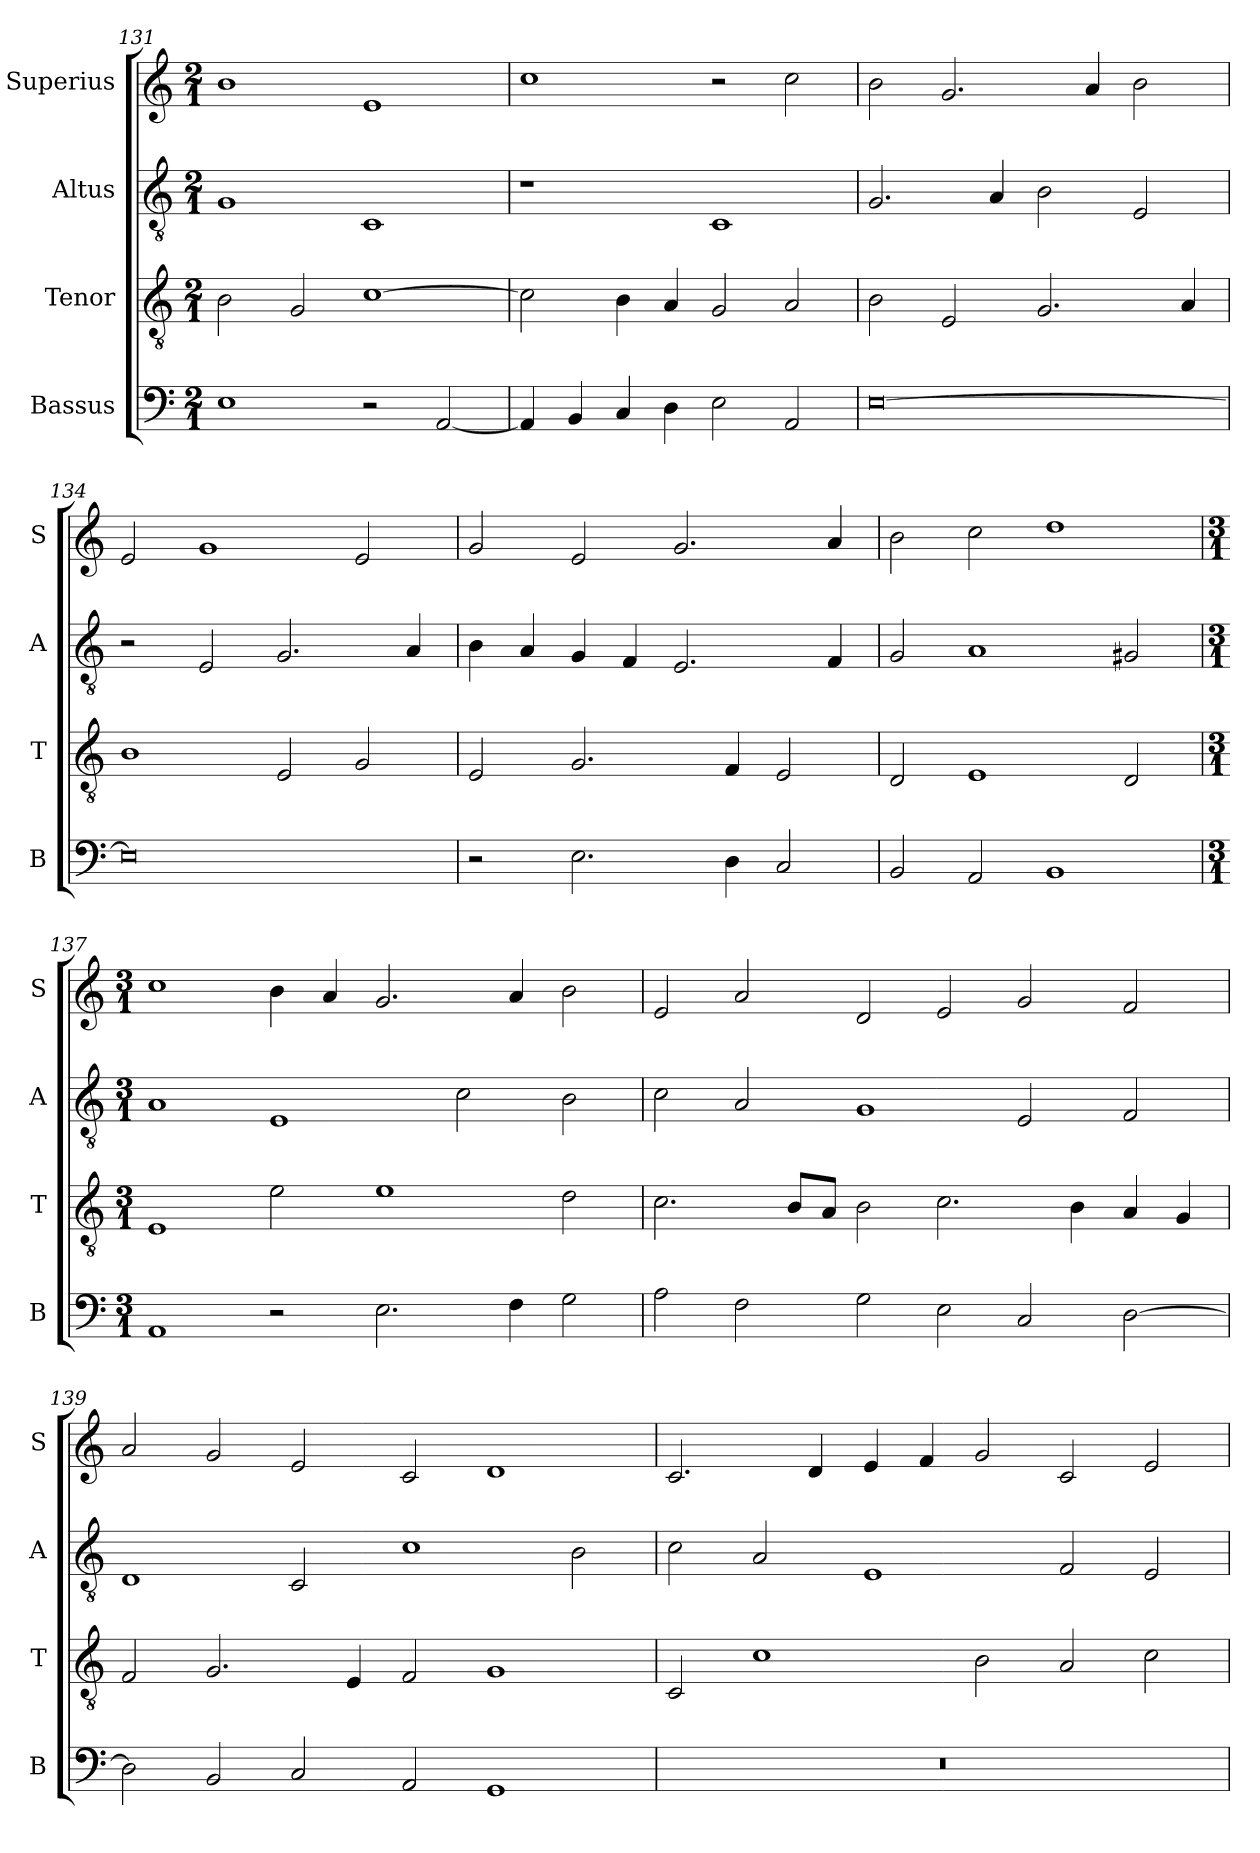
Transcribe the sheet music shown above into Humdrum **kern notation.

**kern	**kern	**kern	**kern
*part4	*part3	*part2	*part1
*staff4	*staff3	*staff2	*staff1
*I"Bassus	*I"Tenor	*I"Altus	*I"Superius
*I'B	*I'T	*I'A	*I'S
*clefF4	*clefGv2	*clefGv2	*clefG2
*k[]	*k[]	*k[]	*k[]
*M2/1	*M2/1	*M2/1	*M2/1
=131	=131	=131	=131
1E	2B\	1G	1b
.	2G/	.	.
2r	[1c	1C	1e
[2AA/	.	.	.
=132	=132	=132	=132
4AA/]	2c\]	1r	1cc
4BB/	.	.	.
4C/	4B\	.	.
4D\	4A/	.	.
2E\	2G/	1C	2r
2AA/	2A/	.	2cc\
=133	=133	=133	=133
[0E	2B\	2.G/	2b\
.	2E/	.	2.g/
.	.	4A/	.
.	2.G/	2B\	.
.	.	.	4a/
.	.	2E/	2b\
.	4A/	.	.
=134	=134	=134	=134
0E]	1B	2r	2e/
.	.	2E/	1g
.	2E/	2.G/	.
.	2G/	.	2e/
.	.	4A/	.
=135	=135	=135	=135
2r	2E/	4B\	2g/
.	.	4A/	.
2.E\	2.G/	4G/	2e/
.	.	4F/	.
.	.	2.E/	2.g/
4D\	4F/	.	.
2C/	2E/	.	.
.	.	4F/	4a/
=136	=136	=136	=136
2BB/	2D/	2G/	2b\
2AA/	1E	1A	2cc\
1BB	.	.	1dd
.	2D/	2G#X/	.
=137	=137	=137	=137
*M3/1	*M3/1	*M3/1	*M3/1
1AA	1E	1A	1cc
2r	2e\	1E	4b\
.	.	.	4a/
2.E\	1e	.	2.g/
.	.	2c\	.
4F\	.	.	4a/
2G\	2d\	2B\	2b\
=138	=138	=138	=138
2A\	2.c\	2c\	2e/
2F\	.	2A/	2a/
.	8B/L	.	.
.	8A/J	.	.
2G\	2B\	1G	2d/
2E\	2.c\	.	2e/
2C/	.	2E/	2g/
.	4B\	.	.
[2D\	4A/	2F/	2f/
.	4G/	.	.
=139	=139	=139	=139
2D\]	2F/	1D	2a/
2BB/	2.G/	.	2g/
2C/	.	2C/	2e/
.	4E/	.	.
2AA/	2F/	1c	2c/
1GG	1G	.	1d
.	.	2B\	.
=140	=140	=140	=140
0.r	2C/	2c\	2.c/
.	1c	2A/	.
.	.	.	4d/
.	.	1E	4e/
.	.	.	4f/
.	2B\	.	2g/
.	2A/	2F/	2c/
.	2c\	2E/	2e/
=	=	=	=
*-	*-	*-	*-
